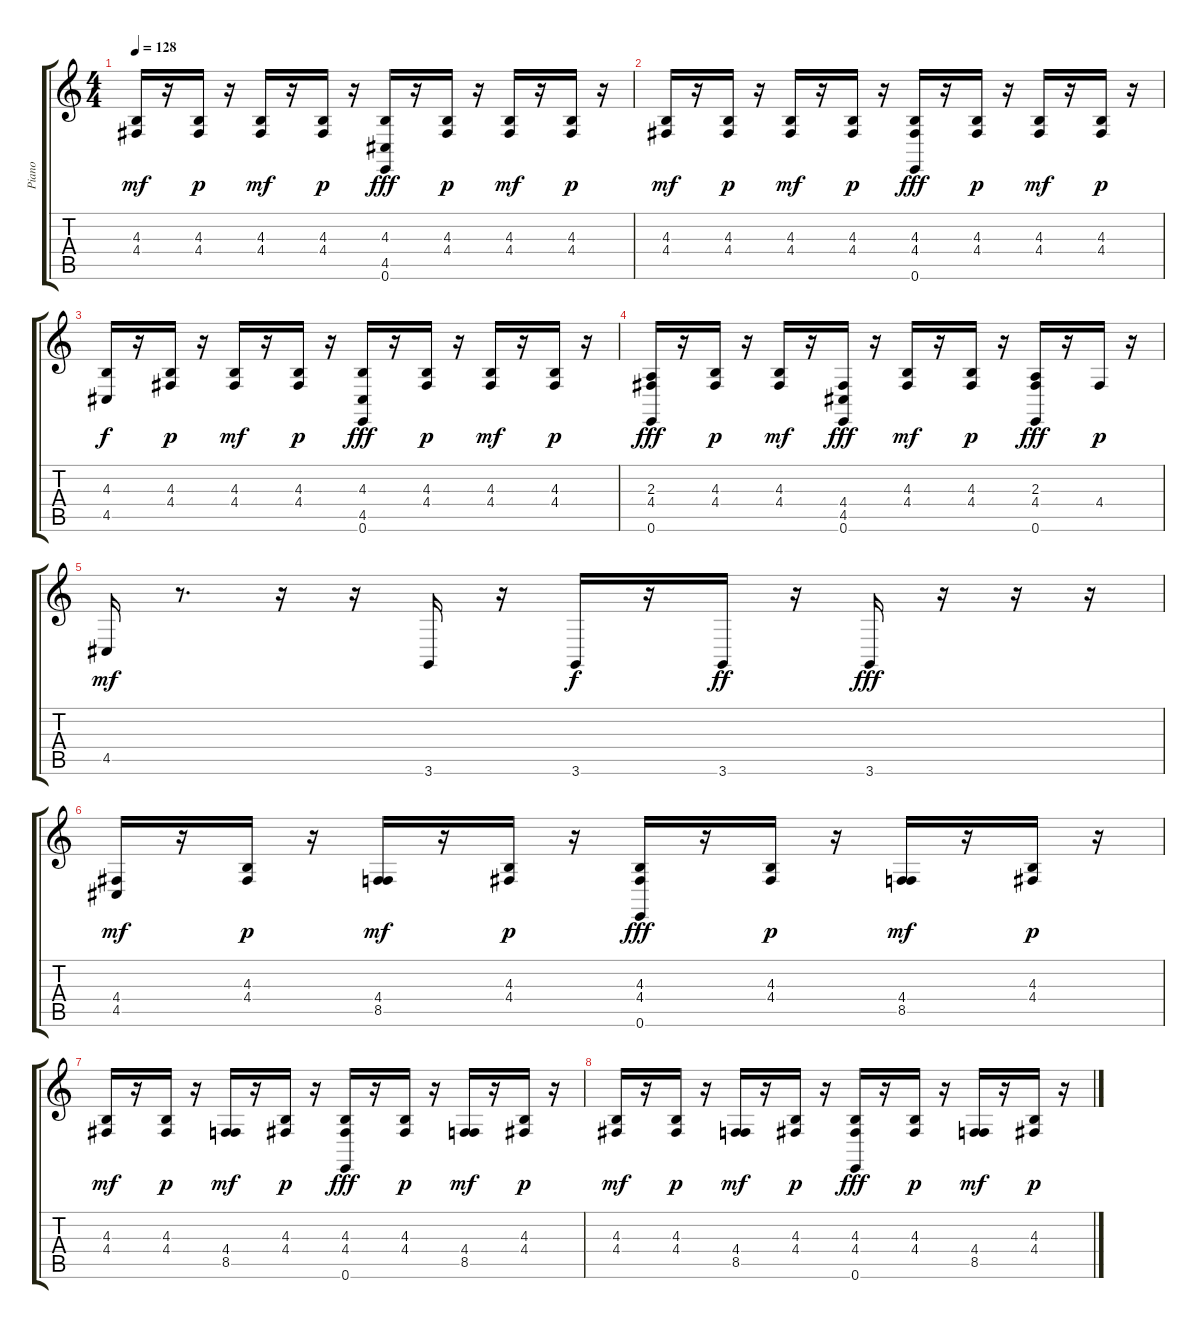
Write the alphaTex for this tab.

\track ("Piano" "Piano") {instrument acousticgrandpiano}
\staff {score tabs}
\tuning (E4 B3 G3 D3 A2 E2) {hide}
\ts (4 4)
\tempo 128
\clef g2
\ks c
(4.3 4.4).16{dy mf} r.16 (4.3 4.4).16{dy p} r.16 (4.3 4.4).16{dy mf} r.16 (4.3 4.4).16{dy p} r.16 (4.3 4.5 0.6).16{dy fff} r.16 (4.3 4.4).16{dy p} r.16 (4.3 4.4).16{dy mf} r.16 (4.3 4.4).16{dy p} r.16 |
(4.3 4.4).16{dy mf} r.16 (4.3 4.4).16{dy p} r.16 (4.3 4.4).16{dy mf} r.16 (4.3 4.4).16{dy p} r.16 (4.3 4.4 0.6).16{dy fff} r.16 (4.3 4.4).16{dy p} r.16 (4.3 4.4).16{dy mf} r.16 (4.3 4.4).16{dy p} r.16 |
(4.3 4.5).16{dy f} r.16 (4.3 4.4).16{dy p} r.16 (4.3 4.4).16{dy mf} r.16 (4.3 4.4).16{dy p} r.16 (4.3 4.5 0.6).16{dy fff} r.16 (4.3 4.4).16{dy p} r.16 (4.3 4.4).16{dy mf} r.16 (4.3 4.4).16{dy p} r.16 |
(2.3 4.4 0.6).16{dy fff} r.16 (4.3 4.4).16{dy p} r.16 (4.3 4.4).16{dy mf} r.16 (4.4 4.5 0.6).16{dy fff} r.16 (4.3 4.4).16{dy mf} r.16 (4.3 4.4).16{dy p} r.16 (2.3 4.4 0.6).16{dy fff} r.16 4.4.16{dy p} r.16 |
4.5.16{dy mf} r.8{d} r.16 r.16 3.6.16 r.16 3.6.16{dy f} r.16 3.6.16{dy ff} r.16 3.6.16{dy fff} r.16 r.16 r.16 |
(4.4 4.5).16{dy mf} r.16 (4.3 4.4).16{dy p} r.16 (4.4 8.5).16{dy mf} r.16 (4.3 4.4).16{dy p} r.16 (4.3 4.4 0.6).16{dy fff} r.16 (4.3 4.4).16{dy p} r.16 (4.4 8.5).16{dy mf} r.16 (4.3 4.4).16{dy p} r.16 |
(4.3 4.4).16{dy mf} r.16 (4.3 4.4).16{dy p} r.16 (4.4 8.5).16{dy mf} r.16 (4.3 4.4).16{dy p} r.16 (4.3 4.4 0.6).16{dy fff} r.16 (4.3 4.4).16{dy p} r.16 (4.4 8.5).16{dy mf} r.16 (4.3 4.4).16{dy p} r.16 |
(4.3 4.4).16{dy mf} r.16 (4.3 4.4).16{dy p} r.16 (4.4 8.5).16{dy mf} r.16 (4.3 4.4).16{dy p} r.16 (4.3 4.4 0.6).16{dy fff} r.16 (4.3 4.4).16{dy p} r.16 (4.4 8.5).16{dy mf} r.16 (4.3 4.4).16{dy p} r.16
